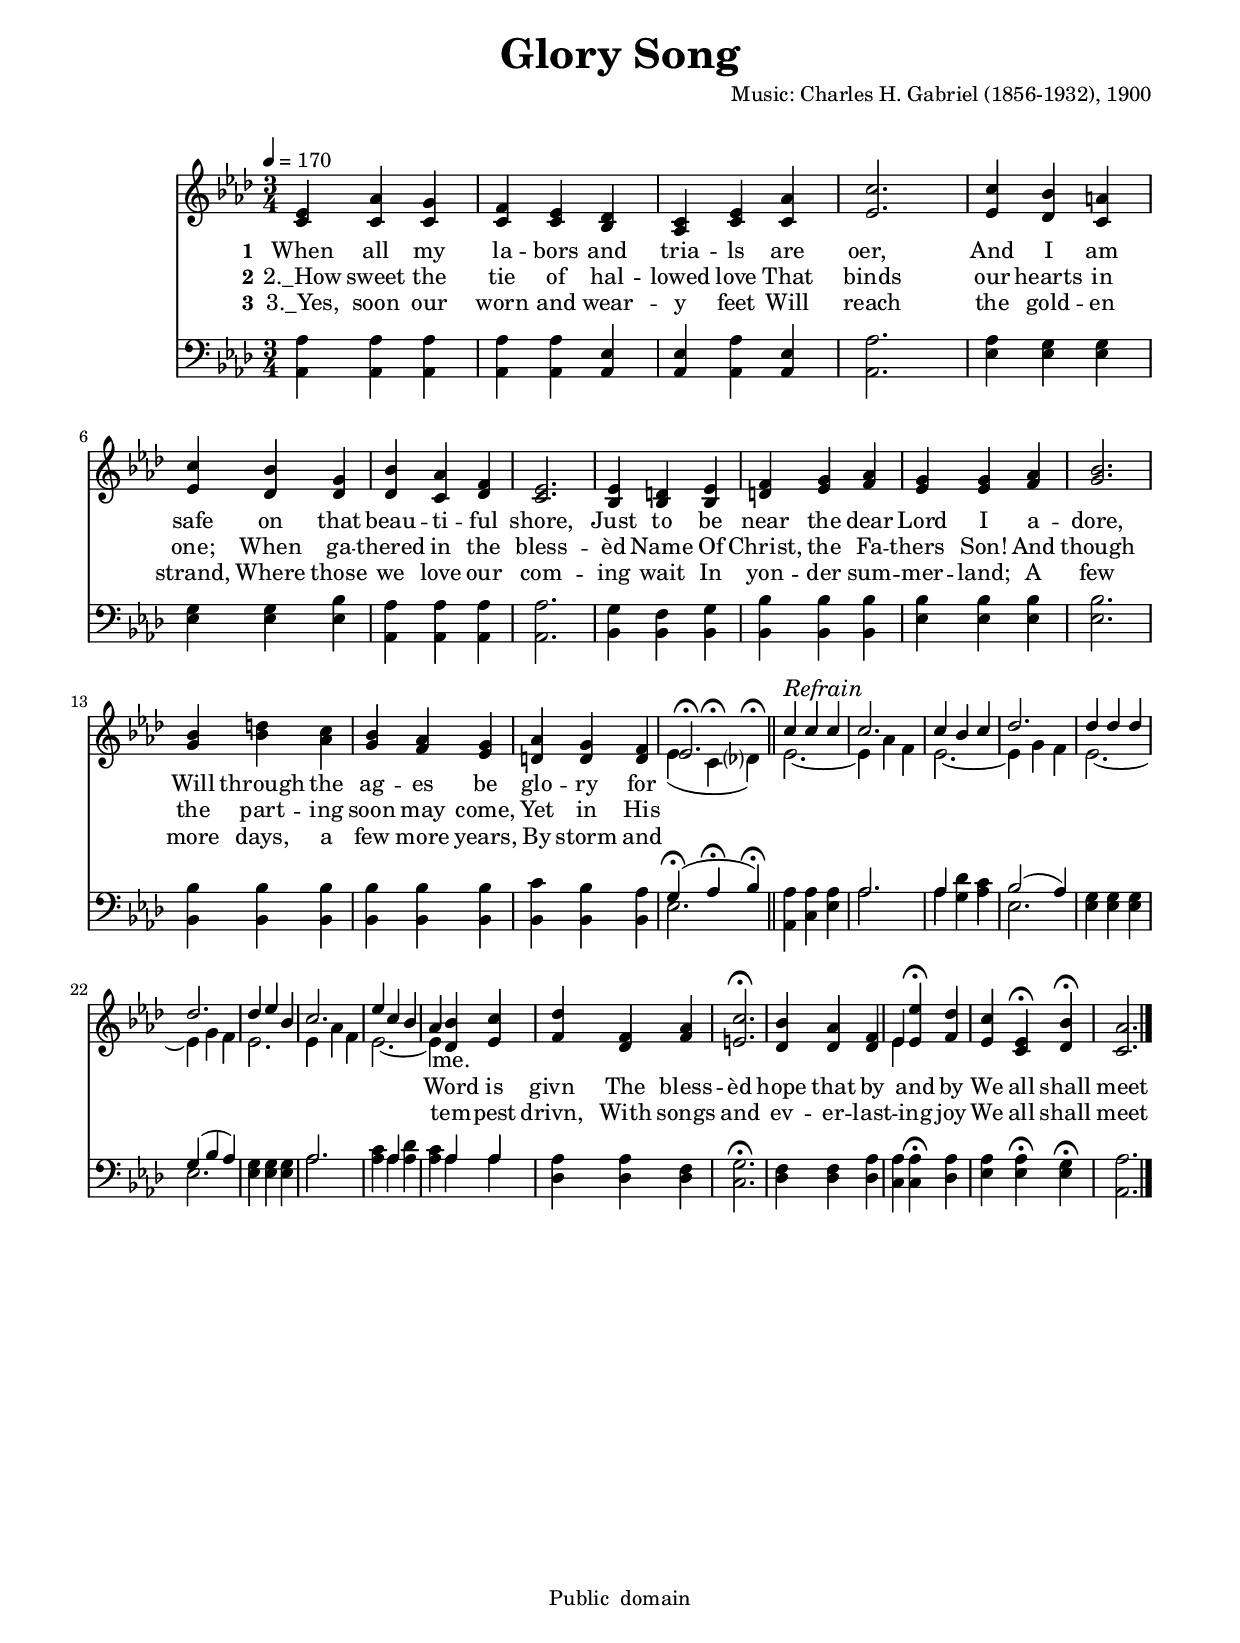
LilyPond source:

% Generated by NWCTXT2Ly C# version 1.0.1.1 by Phil Holmes
% Based on nwc2ly by Mike Wiering

\version "2.15.26"
\pointAndClickOff
#(set-global-staff-size 18)

\header {
  subtitle = \markup {\fontsize #5 "Glory Song"}
  composer = \markup { \center-column { "Music: Charles H. Gabriel (1856-1932), 1900" \vspace #1 } }
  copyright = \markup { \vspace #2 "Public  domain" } 
}

\paper{
  top-margin = 15
  bottom-margin = 15
  left-margin = 15
  line-width = 180
}

\new Score \with {
  \override PaperColumn #'keep-inside-line = ##t
  \override NonMusicalPaperColumn #'keep-inside-line = ##t
}
{
  <<
    <<
      \new Staff = "Unnamed-000"
      <<
        \new Voice = "Unnamed-000"  {  << %StartMarker
% Generated by nwc2ly C# version 1.0.1.1 by Phil Holmes
% Based on nwc2ly by Mike Wiering
% Filename = Unnamed-000.ly

{
\dynamicUp
\autoBeamOff
\override MultiMeasureRest #'expand-limit = #1
 \accidentalStyle "modern-voice-cautionary"
 \clef "treble"
 \tempo 4=170
 \key aes\major
\numericTimeSignature
 \time 3/4
 < c' ees'>4 < c' aes'>4 < c' g'>4  |  % 1
 < c' f'>4 < c' ees'>4 < bes des'>4  |  % 2
 < aes c'>4 < c' ees'>4 < c' aes'>4  |  % 3
 < ees' c''>2.  |  % 4
 < ees' c''>4 < des' bes'>4 < c' a'>4  |  % 5
 < ees' c''>4 < des' bes'>4 < des' g'>4  |  % 6
 < des' bes'>4 < c' aes'>4 < des' f'>4  |  % 7
 < c' ees'>2.  |  % 8
 < bes ees'>4 < bes d'>4 < bes ees'>4  |  % 9
 < d' f'>4 < ees' g'>4 < f' aes'>4  |  % 10
 < ees' g'>4 < ees' g'>4 < f' aes'>4  |  % 11
 < g' bes'>2.  |  % 12
 < g' bes'>4 < bes' d''>4 < aes' c''>4  |  % 13
 < g' bes'>4 < f' aes'>4 < ees' g'>4  |  % 14
 < d' aes'>4 < d' g'>4 < d' f'>4  |  % 15
<<
{
 < ees'>2.^ \fermata }\\
{
 < ees'>4 (  c'4^ \fermata  des'4^ \fermata  ) }
>>
  \bar "||"  % 16
<<
{
 < c''>4^\markup {\large \italic "Refrain"}  c''4 c''4}\\
{
 < ees'>2. ~ }
>>
  |  % 17
<<
{
 < c''>2.}\\
{
 < ees'>4 aes'4 f'4}
>>
  |  % 18
<<
{
 < c''>4 bes'4 c''4}\\
{
 < ees'>2. ~ }
>>
  |  % 19
<<
{
 < des''>2.}\\
{
 < ees'>4 g'4 f'4}
>>
  |  % 20
<<
{
 < des''>4 des''4 des''4}\\
{
 < ees'>2. ~ }
>>
  |  % 21
<<
{
 < des''>2.}\\
{
 < ees'>4 g'4 f'4}
>>
  |  % 22
<<
{
 < des''>4 ees''4 bes'4}\\
{
 < ees'>2.}
>>
  |  % 23
<<
{
 < c''>2.}\\
{
 < ees'>4 aes'4 f'4}
>>
  |  % 24
<<
{
 < ees''>4 c''4 bes'4}\\
{
 < ees'>2. ~ }
>>
  |  % 25
<<
{
 < aes'>4}\\
{
 < ees'>4}
>>
 < des' bes'>4 < ees' c''>4  |  % 26
 < f' des''>4 < des' f'>4 < f' aes'>4  |  % 27
 < e' c''>2.^ \fermata   |  % 28
 < des' bes'>4 < des' aes'>4 < des' f'>4  |  % 29
<<
{
 < ees'>4}\\
{
 < ees'>4}
>>
 < ees' ees''>4^ \fermata  < f' des''>4  |  % 30
 < ees' c''>4 < c' ees'>4^ \fermata  < des' bes'>4^ \fermata   |  % 31
 < c' aes'>2. \bar "|."
}
 >> }
        \new Lyrics \lyricsto "Unnamed-000" {  << {
\set stanza = #"1" 
 When all my la -- bors and tria -- ls are  \markup{ \concat{ o\char ##x0092 er,} }  
 And I am safe on that beau -- ti -- ful shore, 
 Just to be near the dear Lord I a -- dore, 
 Will through the ag -- es be glo -- ry for me. 
  }
 >> }
        \new Lyrics \lyricsto "Unnamed-000" {  << {
\set stanza = #"2" 
 "2._How" sweet the tie of hal -- lowed love 
 That binds our hearts in one; 
 When ga -- thered in the bless --  \markup{ \concat{ \char ##x00E8 d} }  Name 
 Of Christ, the Fa --  \markup{ \concat{ ther\char ##x0092 s} }  Son! 
 And though the part -- ing soon may come, 
 Yet in His Word is  \markup{ \concat{ giv\char ##x0092 n} }  
 The bless --  \markup{ \concat{ \char ##x00E8 d} }  hope that by and by 
 We all shall meet in  \markup{ \concat{ heav\char ##x0092 n.} }  
  }
 >> }
        \new Lyrics \lyricsto "Unnamed-000" {  << {
\set stanza = #"3" 
 "3._Yes," soon our worn and wear -- y feet 
 Will reach the gold -- en strand, 
 Where those we love our com -- ing wait 
 In yon -- der sum -- mer -- land; 
 A few more days, a few more years, 
 By storm and tem -- pest  \markup{ \concat{ driv\char ##x0092 n,} }  
 With songs and ev -- er -- last -- ing joy 
 We all shall meet in  \markup{ \concat{ heav\char ##x0092 n.} }  
  }
 >> }
      >>
      \new Staff = "Unnamed-001"
      <<
        \new Voice = "Unnamed-001"  {  << %StartMarker
% Generated by nwc2ly C# version 1.0.1.1 by Phil Holmes
% Based on nwc2ly by Mike Wiering
% Filename = Unnamed-001.ly

{
\dynamicUp
\autoBeamOff
\override MultiMeasureRest #'expand-limit = #1
 \accidentalStyle "modern-voice-cautionary"
 \clef "bass"
 \key aes\major
\numericTimeSignature
 \time 3/4
 < aes, aes>4 < aes, aes>4 < aes, aes>4  |  % 1
 < aes, aes>4 < aes, aes>4 < aes, ees>4  |  % 2
 < aes, ees>4 < aes, aes>4 < aes, ees>4  |  % 3
 < aes, aes>2.  |  % 4
 < ees aes>4 < ees g>4 < ees g>4  |  % 5
 < ees g>4 < ees g>4 < ees bes>4  |  % 6
 < aes, aes>4 < aes, aes>4 < aes, aes>4  |  % 7
 < aes, aes>2.  |  % 8
 < bes, g>4 < bes, f>4 < bes, g>4  |  % 9
 < bes, bes>4 < bes, bes>4 < bes, bes>4  |  % 10
 < ees bes>4 < ees bes>4 < ees bes>4  |  % 11
 < ees bes>2.  |  % 12
 < bes, bes>4 < bes, bes>4 < bes, bes>4  |  % 13
 < bes, bes>4 < bes, bes>4 < bes, bes>4  |  % 14
 < bes, c'>4 < bes, bes>4 < bes, aes>4  |  % 15
<<
{
 < g>4^ \fermata  (  aes4^ \fermata  bes4^ \fermata  ) }\\
{
 < ees>2.}
>>
  \bar "||"  % 16
 < aes, aes>4 < c aes>4 < ees aes>4  |  % 17
<<
{
 < aes>2.}\\
{
 < aes>2.}
>>
  |  % 18
<<
{
 < aes>4}\\
{
 < aes>4}
>>
 < g des'>4 < aes c'>4  |  % 19
<<
{
 < bes>2 (  aes4 ) }\\
{
 < ees>2.}
>>
  |  % 20
 < ees g>4 < ees g>4 < ees g>4  |  % 21
<<
{
 < g>4 (  bes4 aes4 ) }\\
{
 < ees>2.}
>>
  |  % 22
 < ees g>4 < ees g>4 < ees g>4  |  % 23
<<
{
 < aes>2.}\\
{
 < aes>2.}
>>
  |  % 24
 < aes c'>4<<
{
 < aes>4}\\
{
 < aes>4}
>>
 < aes des'>4  |  % 25
 < aes c'>4<<
{
 < aes>4}\\
{
 < aes>4}
>>
<<
{
 < aes>4}\\
{
 < aes>4}
>>
  |  % 26
 < des aes>4 < des aes>4 < des f>4  |  % 27
 < c g>2.^ \fermata   |  % 28
 < des f>4 < des f>4 < des aes>4  |  % 29
 < c aes>4 < c aes>4^ \fermata  < des aes>4  |  % 30
 < ees aes>4 < ees aes>4^ \fermata  < ees g>4^ \fermata   |  % 31
 < aes, aes>2. \bar "|."
}
 >> }
	%        \new Lyrics \with { alignAboveContext = "Unnamed-001" } \lyricsto "Unnamed-001" {  << \include "Unnamed-001Dlyrics.ly" >> }
      >>
    >>
  >>
}
